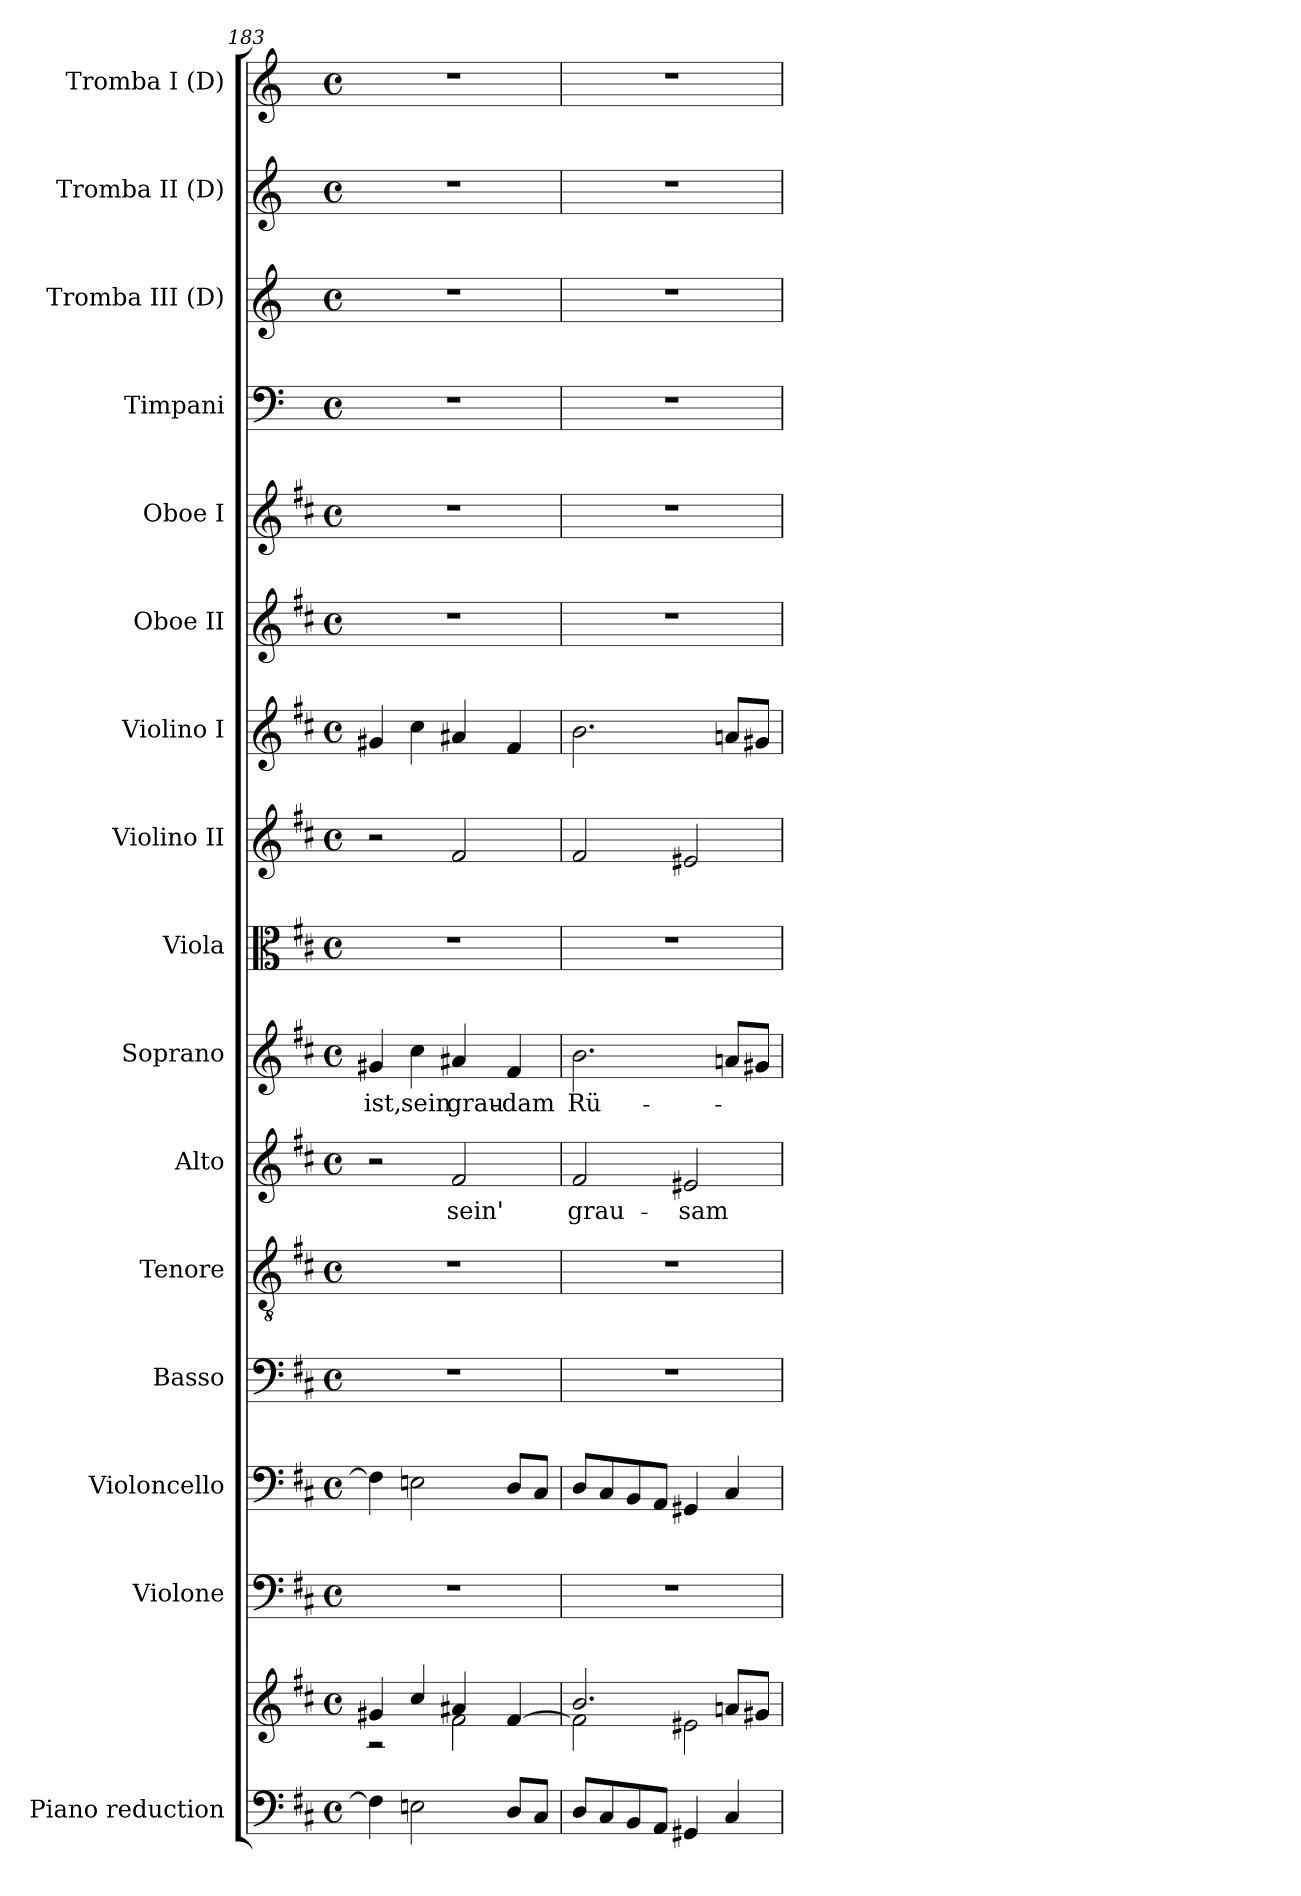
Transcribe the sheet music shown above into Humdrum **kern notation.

**kern	**kern	**kern	**kern	**kern	**kern	**kern	**text	**kern	**text	**kern	**kern	**kern	**kern	**kern	**kern	**kern	**kern	**kern
*part16	*part16	*part15	*part14	*part13	*part12	*part11	*part11	*part10	*part10	*part9	*part8	*part7	*part6	*part5	*part4	*part3	*part2	*part1
*staff17	*staff16	*staff15	*staff14	*staff13	*staff12	*staff11	*staff11	*staff10	*staff10	*staff9	*staff8	*staff7	*staff6	*staff5	*staff4	*staff3	*staff2	*staff1
*I"Piano reduction	*	*I"Violone	*I"Violoncello	*I"Basso	*I"Tenore	*I"Alto	*	*I"Soprano	*	*I"Viola	*I"Violino II	*I"Violino I	*I"Oboe II	*I"Oboe I	*I"Timpani	*I"Tromba III (D)	*I"Tromba II (D)	*I"Tromba I (D)
*I'Pno	*	*	*	*	*	*	*	*	*	*	*	*	*I'Ob	*I'Ob	*I'Timp	*	*	*
*clefF4	*clefG2	*clefF4	*clefF4	*clefF4	*clefGv2	*clefG2	*	*clefG2	*	*clefC3	*clefG2	*clefG2	*clefG2	*clefG2	*clefF4	*clefG2	*clefG2	*clefG2
*	*	*ITrd7c12	*	*	*	*	*	*	*	*	*	*	*	*	*	*ITrd-1c-2	*ITrd-1c-2	*ITrd-1c-2
*k[f#c#]	*k[f#c#]	*k[f#c#]	*k[f#c#]	*k[f#c#]	*k[f#c#]	*k[f#c#]	*	*k[f#c#]	*	*k[f#c#]	*k[f#c#]	*k[f#c#]	*k[f#c#]	*k[f#c#]	*k[]	*k[f#c#]	*k[f#c#]	*k[f#c#]
*M4/4	*M4/4	*M4/4	*M4/4	*M4/4	*M4/4	*M4/4	*	*M4/4	*	*M4/4	*M4/4	*M4/4	*M4/4	*M4/4	*M4/4	*M4/4	*M4/4	*M4/4
*met(c)	*met(c)	*met(c)	*met(c)	*met(c)	*met(c)	*met(c)	*	*met(c)	*	*met(c)	*met(c)	*met(c)	*met(c)	*met(c)	*met(c)	*met(c)	*met(c)	*met(c)
=183	=183	=183	=183	=183	=183	=183	=183	=183	=183	=183	=183	=183	=183	=183	=183	=183	=183	=183
*	*^	*	*	*	*	*	*	*	*	*	*	*	*	*	*	*	*	*
!	!	!	!	!	!	!	!	!	!	!LO:LY:b	!	!	!	!	!	!	!	!	!
4F#\]	4g#X/	2r	1r	4F#\]	1r	1r	2r	.	4g#X/	ist,	1r	2r	4g#X/	1r	1r	1r	1r	1r	1r
!	!	!	!	!	!	!	!	!	!	!LO:LY:b	!	!	!	!	!	!	!	!	!
2En\	4cc#/	.	.	2En\	.	.	.	.	4cc#\	sein	.	.	4cc#\	.	.	.	.	.	.
!	!	!	!	!	!	!	!	!LO:LY:b	!	!LO:LY:b	!	!	!	!	!	!	!	!	!
.	4a#X/	2f#\	.	.	.	.	2f#/	sein'	4a#X/	grau-	.	2f#/	4a#X/	.	.	.	.	.	.
!	!	!	!	!	!	!	!	!	!	!LO:LY:b	!	!	!	!	!	!	!	!	!
8D/L	[<4f#/	.	.	8D/L	.	.	.	.	4f#/	dam	.	.	4f#/	.	.	.	.	.	.
8C#/J	.	.	.	8C#/J	.	.	.	.	.	.	.	.	.	.	.	.	.	.	.
=184	=184	=184	=184	=184	=184	=184	=184	=184	=184	=184	=184	=184	=184	=184	=184	=184	=184	=184	=184
!	!	!	!	!	!	!	!	!LO:LY:b	!	!LO:LY:b	!	!	!	!	!	!	!	!	!
8D/L	2.b/	2f#\]	1r	8D/L	1r	1r	2f#/	grau-	2.b\	Rü-	1r	2f#/	2.b\	1r	1r	1r	1r	1r	1r
8C#/	.	.	.	8C#/	.	.	.	.	.	.	.	.	.	.	.	.	.	.	.
8BB/	.	.	.	8BB/	.	.	.	.	.	.	.	.	.	.	.	.	.	.	.
8AA/J	.	.	.	8AA/J	.	.	.	.	.	.	.	.	.	.	.	.	.	.	.
!	!	!	!	!	!	!	!	!LO:LY:b	!	!	!	!	!	!	!	!	!	!	!
4GG#X/	.	2e#X\	.	4GG#X/	.	.	2e#X/	sam	.	.	.	2e#X/	.	.	.	.	.	.	.
4C#/	8an/L	.	.	4C#/	.	.	.	.	8an/L	.	.	.	8an/L	.	.	.	.	.	.
.	8g#X/J	.	.	.	.	.	.	.	8g#X/J	.	.	.	8g#X/J	.	.	.	.	.	.
*	*v	*v	*	*	*	*	*	*	*	*	*	*	*	*	*	*	*	*	*
=	=	=	=	=	=	=	=	=	=	=	=	=	=	=	=	=	=	=
*-	*-	*-	*-	*-	*-	*-	*-	*-	*-	*-	*-	*-	*-	*-	*-	*-	*-	*-
